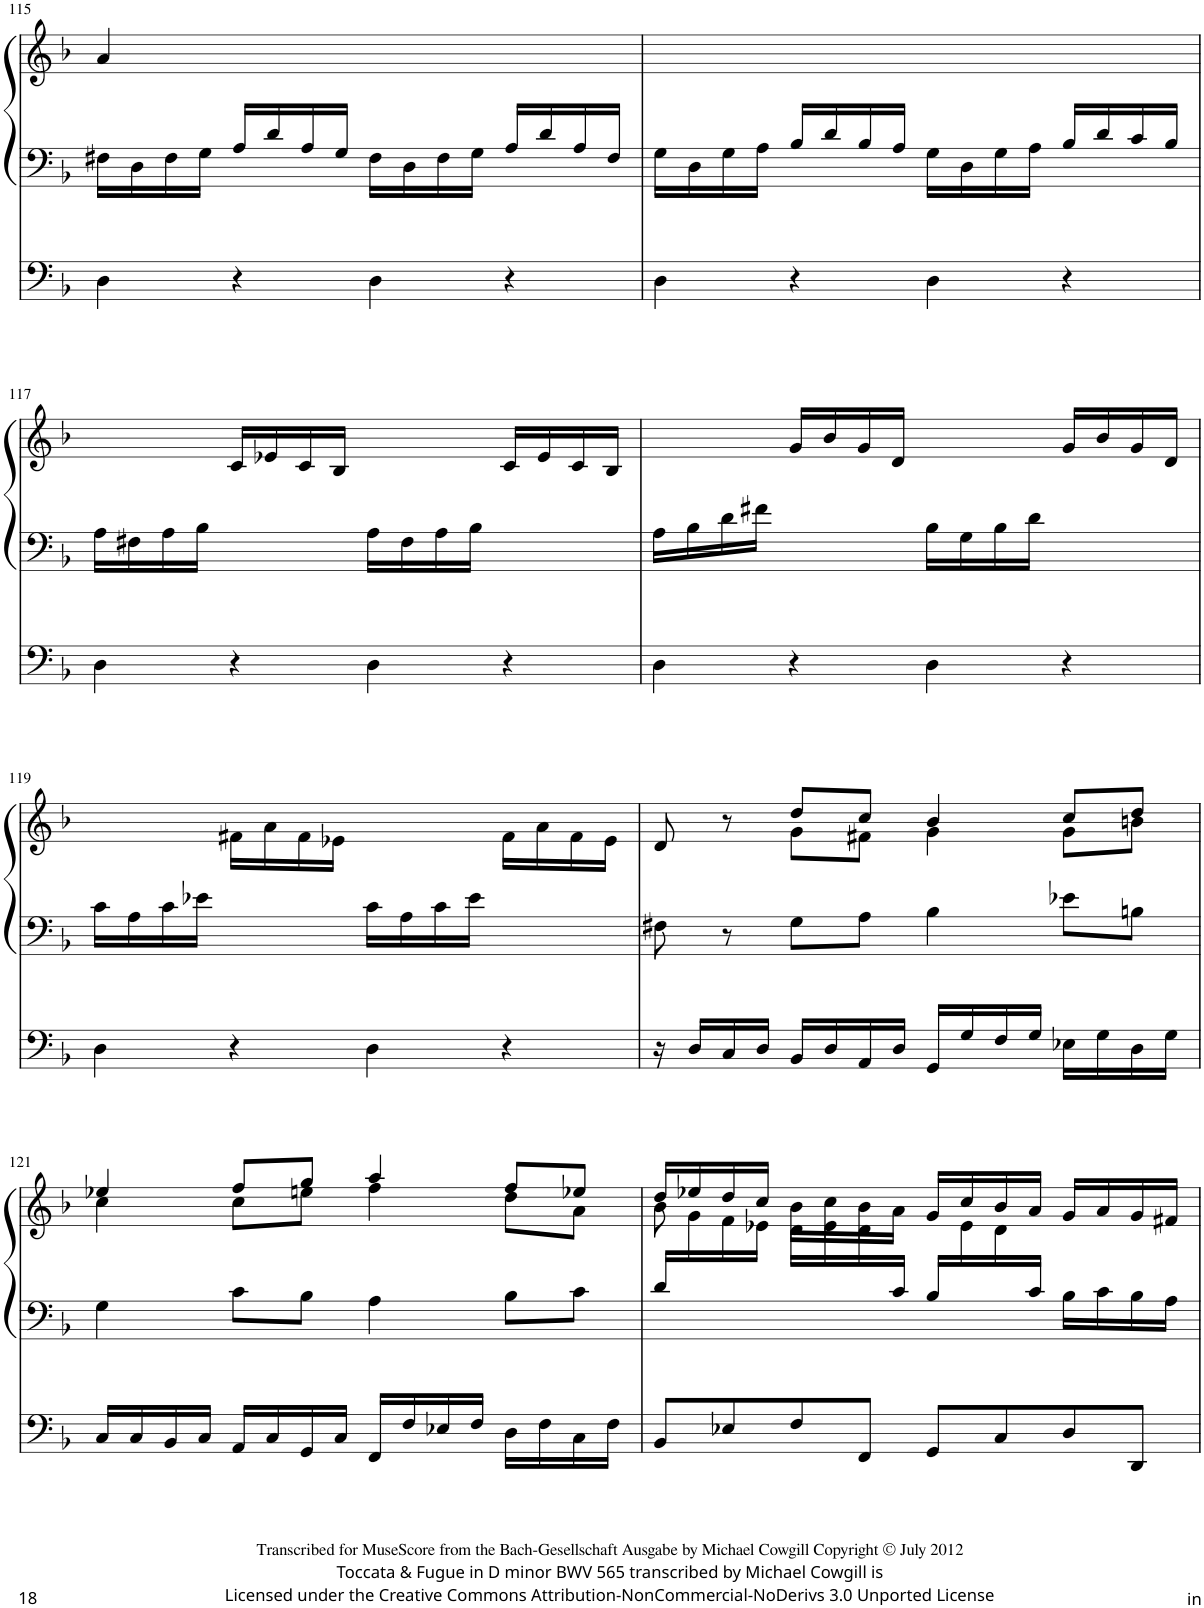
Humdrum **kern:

**kern	**kern	**kern
*part1	*part1	*part1
*staff3	*staff2	*staff1
*I"Man.	*	*
*I'Man.	*	*
!!LO:PB:g=z
*clefF4	*clefF4	*clefG2
*k[b-]	*k[b-]	*k[b-]
*M4/4	*M4/4	*M4/4
=115	=115	=115
4D\	16F#X\LL	4a/
.	16D\	.
.	16F#\	.
.	16G\JJ	.
4r	16A/LL	4ryy
.	16d/	.
.	16A/	.
.	16G/JJ	.
4D\	16F#\LL	2ryy
.	16D\	.
.	16F#\	.
.	16G\JJ	.
4r	16A/LL	.
.	16d/	.
.	16A/	.
.	16F#/JJ	.
=116	=116	=116
4D\	16G\LL	1ryy
.	16D\	.
.	16G\	.
.	16A\JJ	.
4r	16B-/LL	.
.	16d/	.
.	16B-/	.
.	16A/JJ	.
4D\	16G\LL	.
.	16D\	.
.	16G\	.
.	16A\JJ	.
4r	16B-/LL	.
.	16d/	.
.	16c/	.
.	16B-/JJ	.
!!LO:LB:g=z
=117	=117	=117
*	*	*^
4D\	16A\LL	1ryy	4ryy
.	16F#X\	.	.
.	16A\	.	.
.	16B-\JJ	.	.
4r	4ryy	.	16c/LL
.	.	.	16e-X/
.	.	.	16c/
.	.	.	16B-/JJ
4D\	16A\LL	.	4ryy
.	16F#\	.	.
.	16A\	.	.
.	16B-\JJ	.	.
4r	4ryy	.	16c/LL
.	.	.	16e-/
.	.	.	16c/
.	.	.	16B-/JJ
=118	=118	=118	=118
4D\	16A\LL	1ryy	4ryy
.	16B-\	.	.
.	16d\	.	.
.	16f#X\JJ	.	.
4r	4ryy	.	16g/LL
.	.	.	16b-/
.	.	.	16g/
.	.	.	16d/JJ
4D\	16B-\LL	.	4ryy
.	16G\	.	.
.	16B-\	.	.
.	16d\JJ	.	.
4r	4ryy	.	16g/LL
.	.	.	16b-/
.	.	.	16g/
.	.	.	16d/JJ
!!LO:LB:g=z	!!
=119	=119	=119	=119
4D\	16c\LL	1ryy	4ryy
.	16A\	.	.
.	16c\	.	.
.	16e-X\JJ	.	.
4r	4ryy	.	16f#X\LL
.	.	.	16a\
.	.	.	16f#\
.	.	.	16e-X\JJ
4D\	16c\LL	.	4ryy
.	16A\	.	.
.	16c\	.	.
.	16e-\JJ	.	.
4r	4ryy	.	16f#\LL
.	.	.	16a\
.	.	.	16f#\
.	.	.	16e-\JJ
=120	=120	=120	=120
16r	8F#X\	8d/	4ryy
16D/LL	.	.	.
16C/	8r	8r	.
16D/JJ	.	.	.
16BB-/LL	8G\L	8dd/L	8g\L
16D/	.	.	.
16AA/	8A\J	8cc/J	8f#X\J
16D/JJ	.	.	.
16GG/LL	4B-\	4b-/	4g\
16G/	.	.	.
16F/	.	.	.
16G/JJ	.	.	.
16E-X\LL	8e-X\L	8cc/L	8g\L
16G\	.	.	.
16D\	8Bn\J	8dd/J	8bn\J
16G\JJ	.	.	.
!!LO:LB:g=z	!!
=121	=121	=121	=121
16C/LL	4G\	4ee-X/	4cc\
16C/	.	.	.
16BB-/	.	.	.
16C/JJ	.	.	.
16AA/LL	8c\L	8ff/L	8cc\L
16C/	.	.	.
16GG/	8B-\J	8gg/J	8een\J
16C/JJ	.	.	.
16FF/LL	4A\	4aa/	4ff\
16F/	.	.	.
16E-X/	.	.	.
16F/JJ	.	.	.
16D\LL	8B-\L	8ff/L	8dd\L
16F\	.	.	.
16C\	8c\J	8ee-X/J	8a\J
16F\JJ	.	.	.
=122	=122	=122	=122
*	*	*	*^
8BB-/L	16d/LL	16dd/LL	8b-\	16ryy
.	4.ryy	16ee-X/	.	16g\
8E-X/	.	16dd/	2..ryy	16f\
.	.	16cc/JJ	.	16e-X\JJ
8F/	.	16b-\LL	.	16d\LL
.	.	16cc\	.	16e-\
8FF/J	.	16b-\	.	16d\
.	16c/JJ	16a\JJ	.	8ryy
8GG/L	16B-/LL	16g/LL	.	.
.	8ryy	16cc/	.	16e-\
8C/	.	16b-/	.	16d\
.	16c/JJ	16a/JJ	.	4ryy
8D/	16B-\LL	16g/LL	.	.
.	16c\	16a/	.	.
8DD/J	16B-\	16g/	.	.
.	16A\JJ	16f#X/JJ	.	16ryy
*	*	*v	*v	*v
=	=	=
*-	*-	*-
